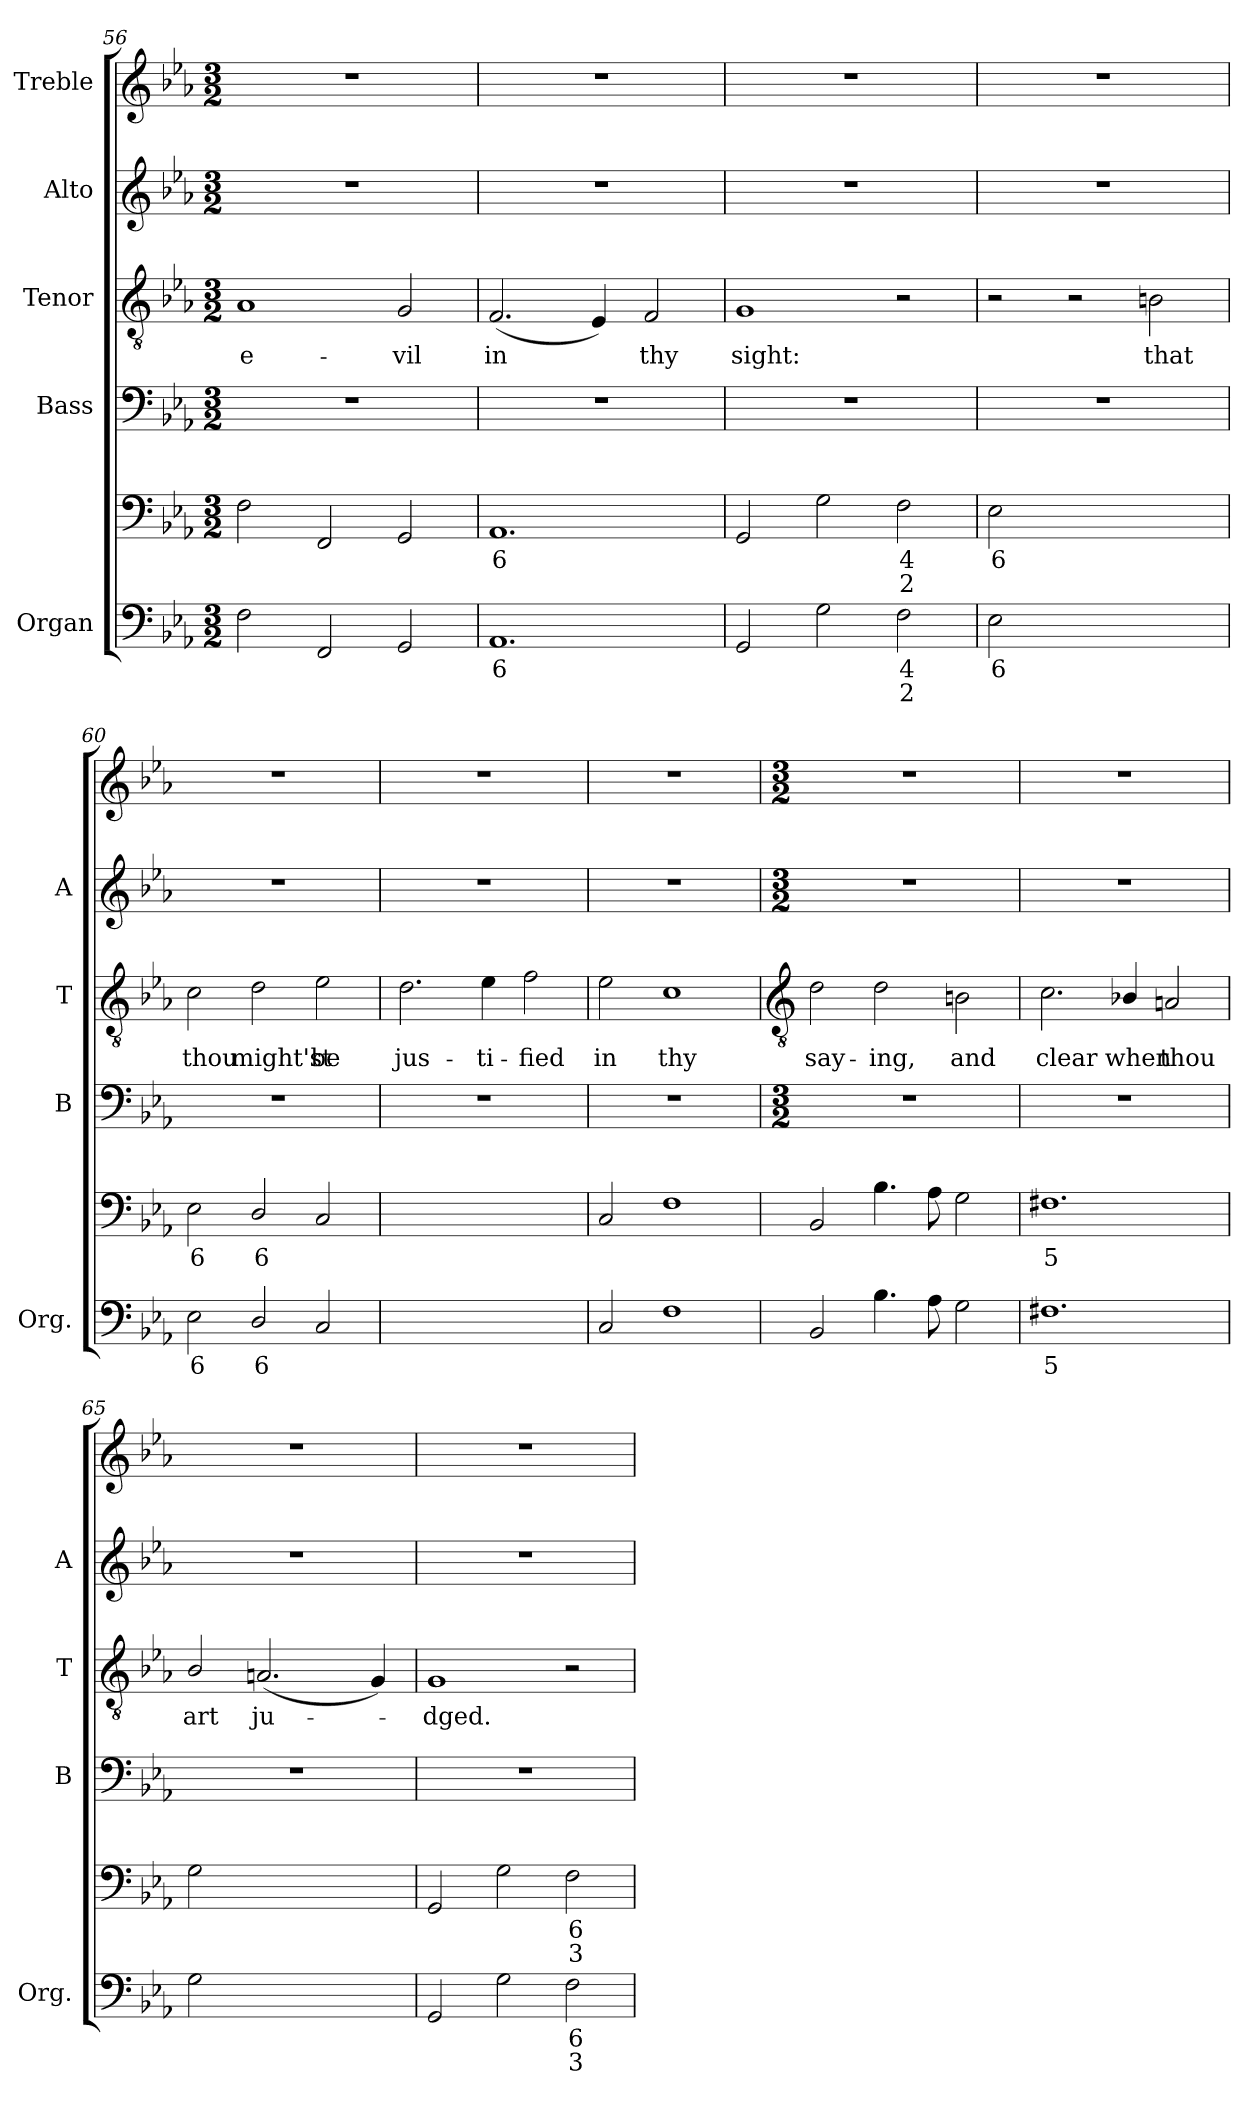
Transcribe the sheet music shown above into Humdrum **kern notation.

**kern	**text	**text	**kern	**text	**text	**kern	**kern	**text	**kern	**kern
*part5	*part5	*part5	*part5	*part5	*part5	*part4	*part3	*part3	*part2	*part1
*staff6	*staff6	*staff6	*staff5	*staff5	*staff5	*staff4	*staff3	*staff3	*staff2	*staff1
*I"Organ	*	*	*	*	*	*I"Bass	*I"Tenor	*	*I"Alto	*I"Treble
*I'Org.	*	*	*	*	*	*I'B	*I'T	*	*I'A	*
*clefF4	*	*	*clefF4	*	*	*clefF4	*clefGv2	*	*clefG2	*clefG2
*k[b-e-a-]	*	*	*k[b-e-a-]	*	*	*k[b-e-a-]	*k[b-e-a-]	*	*k[b-e-a-]	*k[b-e-a-]
*E-:	*	*	*E-:	*	*	*E-:	*E-:	*	*E-:	*E-:
*M3/2	*	*	*M3/2	*	*	*M3/2	*M3/2	*	*M3/2	*M3/2
=56	=56	=56	=56	=56	=56	=56	=56	=56	=56	=56
!	!	!	!	!	!	!	!	!LO:LY:b	!	!
2F	.	.	2F	.	.	1.r	1A-	e-	1.r	1.r
2FF	.	.	2FF	.	.	.	.	.	.	.
!	!	!	!	!	!	!	!	!LO:LY:b	!	!
2GG	.	.	2GG	.	.	.	2G	-vil	.	.
=57	=57	=57	=57	=57	=57	=57	=57	=57	=57	=57
!	!LO:LY:b	!	!	!LO:LY:b	!	!	!	!LO:LY:b	!	!
1.AA-	6	.	1.AA-	6	.	1.r	(<2.F	in	1.r	1.r
.	.	.	.	.	.	.	4E-)	.	.	.
!	!	!	!	!	!	!	!	!LO:LY:b	!	!
.	.	.	.	.	.	.	2F	thy	.	.
=58	=58	=58	=58	=58	=58	=58	=58	=58	=58	=58
!	!	!	!	!	!	!	!	!LO:LY:b	!	!
2GG	.	.	2GG	.	.	1.r	1G	sight:	1.r	1.r
2G	.	.	2G	.	.	.	.	.	.	.
!	!LO:LY:b	!LO:LY:b	!	!LO:LY:b	!LO:LY:b	!	!	!	!	!
2F	4	2	2F	4	2	.	2r	.	.	.
=59	=59	=59	=59	=59	=59	=59	=59	=59	=59	=59
!	!LO:LY:b	!	!	!LO:LY:b	!	!	!	!	!	!
2E-	6	.	2E-	6	.	1.r	2r	.	1.r	1.r
!	!LO:LY:b	!	!	!LO:LY:b	!	!	!	!	!	!
[2Dyy	7	.	[2Dyy	7	.	.	2r	.	.	.
!	!LO:LY:b	!	!	!LO:LY:b	!	!	!	!LO:LY:b	!	!
2Dyy]	6	.	2Dyy]	6	.	.	2Bn	that	.	.
=60	=60	=60	=60	=60	=60	=60	=60	=60	=60	=60
!	!LO:LY:b	!	!	!LO:LY:b	!	!	!	!LO:LY:b	!	!
2E-	6	.	2E-	6	.	1.r	2c	thou	1.r	1.r
!	!LO:LY:b	!	!	!LO:LY:b	!	!	!	!LO:LY:b	!	!
2D/	6	.	2D/	6	.	.	2d	might'st	.	.
!	!	!	!	!	!	!	!	!LO:LY:b	!	!
2C	.	.	2C	.	.	.	2e-	be	.	.
=61	=61	=61	=61	=61	=61	=61	=61	=61	=61	=61
!	!LO:LY:b	!	!	!LO:LY:b	!	!	!	!LO:LY:b	!	!
[1BBnyy	6	.	[1BBnyy	6	.	1.r	2.d	jus-	1.r	1.r
!	!	!	!	!	!	!	!	!LO:LY:b	!	!
.	.	.	.	.	.	.	4e-	-ti-	.	.
!	!LO:LY:b	!	!	!LO:LY:b	!	!	!	!LO:LY:b	!	!
2BByy]	5	.	2BByy]	5	.	.	2f	-fied	.	.
=62	=62	=62	=62	=62	=62	=62	=62	=62	=62	=62
!	!	!	!	!	!	!	!	!LO:LY:b	!	!
2C	.	.	2C	.	.	1.r	2e-	in	1.r	1.r
!	!	!	!	!	!	!	!	!LO:LY:b	!	!
1F	.	.	1F	.	.	.	1c	thy	.	.
!!LO:LB:g=z
=63	=63	=63	=63	=63	=63	=63	=63	=63	=63	=63
*	*	*	*	*	*	*	*clefGv2	*	*	*
*	*	*	*	*	*	*M3/2	*	*	*M3/2	*M3/2
!	!	!	!	!	!	!	!	!LO:LY:b	!	!
2BB-	.	.	2BB-	.	.	1.r	2d	say-	1.r	1.r
!	!	!	!	!	!	!	!	!LO:LY:b	!	!
4.B-	.	.	4.B-	.	.	.	2d	-ing,	.	.
8A-	.	.	8A-	.	.	.	.	.	.	.
!	!	!	!	!	!	!	!	!LO:LY:b	!	!
2G	.	.	2G	.	.	.	2Bn	and	.	.
=64	=64	=64	=64	=64	=64	=64	=64	=64	=64	=64
!	!LO:LY:b	!	!	!LO:LY:b	!	!	!	!LO:LY:b	!	!
1.F#X	5	.	1.F#X	5	.	1.r	2.c	clear	1.r	1.r
!	!	!	!	!	!	!	!	!LO:LY:b	!	!
.	.	.	.	.	.	.	4B-X/	when	.	.
!	!	!	!	!	!	!	!	!LO:LY:b	!	!
.	.	.	.	.	.	.	2An	thou	.	.
=65	=65	=65	=65	=65	=65	=65	=65	=65	=65	=65
!	!	!	!	!	!	!	!	!LO:LY:b	!	!
2G	.	.	2G	.	.	1.r	2B-/	art	1.r	1.r
!	!LO:LY:b	!	!	!LO:LY:b	!	!	!	!LO:LY:b	!	!
[2Dyy	4	.	[2Dyy	4	.	.	(<2.An	ju-	.	.
!	!LO:LY:b	!	!	!LO:LY:b	!	!	!	!	!	!
2Dyy]	3	.	2Dyy]	3	.	.	.	.	.	.
.	.	.	.	.	.	.	4G)	.	.	.
=66	=66	=66	=66	=66	=66	=66	=66	=66	=66	=66
!	!	!	!	!	!	!	!	!LO:LY:b	!	!
2GG	.	.	2GG	.	.	1.r	1G	dged.	1.r	1.r
2G	.	.	2G	.	.	.	.	.	.	.
!	!LO:LY:b	!LO:LY:b	!	!LO:LY:b	!LO:LY:b	!	!	!	!	!
2F	6	3	2F	6	3	.	2r	.	.	.
=	=	=	=	=	=	=	=	=	=	=
*-	*-	*-	*-	*-	*-	*-	*-	*-	*-	*-
